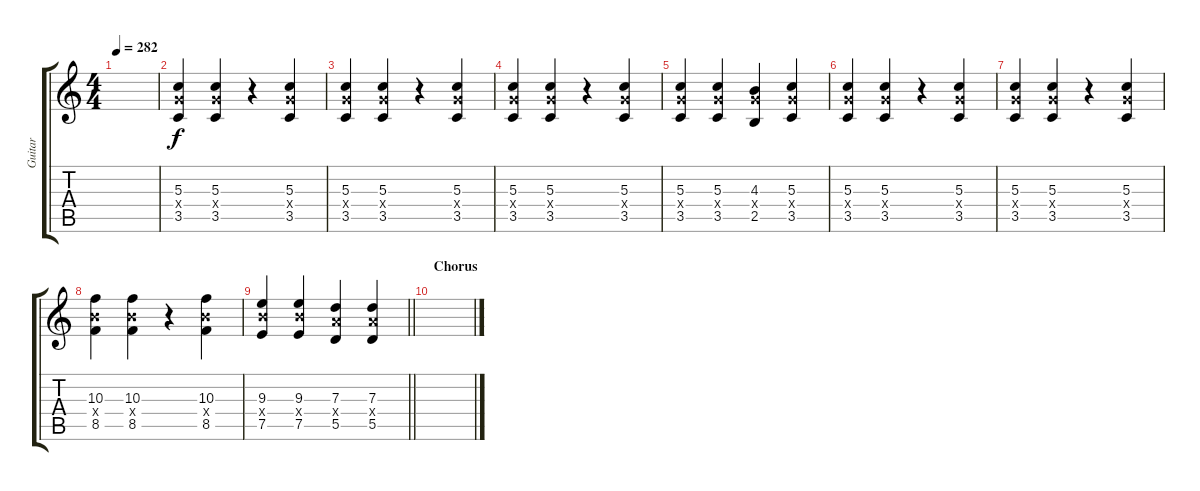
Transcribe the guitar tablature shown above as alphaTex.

\track ("Guitar" "Guitar") {instrument distortionguitar}
\staff {score tabs}
\tuning (E4 B3 G3 D3 A2 E2) {hide}
\ts (4 4)
\tempo 282
\clef g2
\ks c
|
(5.3 5.4{x} 3.5).4 (5.3 5.4{x} 3.5).4 r.4 (5.3 5.4{x} 3.5).4 |
(5.3 5.4{x} 3.5).4 (5.3 5.4{x} 3.5).4 r.4 (5.3 5.4{x} 3.5).4 |
(5.3 5.4{x} 3.5).4 (5.3 5.4{x} 3.5).4 r.4 (5.3 5.4{x} 3.5).4 |
(5.3 5.4{x} 3.5).4 (5.3 5.4{x} 3.5).4 (4.3 5.4{x} 2.5).4 (5.3 5.4{x} 3.5).4 |
(5.3 5.4{x} 3.5).4 (5.3 5.4{x} 3.5).4 r.4 (5.3 5.4{x} 3.5).4 |
(5.3 5.4{x} 3.5).4 (5.3 5.4{x} 3.5).4 r.4 (5.3 5.4{x} 3.5).4 |
(10.3 9.4{x} 8.5).4 (10.3 9.4{x} 8.5).4 r.4 (10.3 9.4{x} 8.5).4 |
\barLineRight lightlight
(9.3 9.4{x} 7.5).4 (9.3 9.4{x} 7.5).4 (7.3 7.4{x} 5.5).4 (7.3 7.4{x} 5.5).4 |
\section ("" "Chorus")
